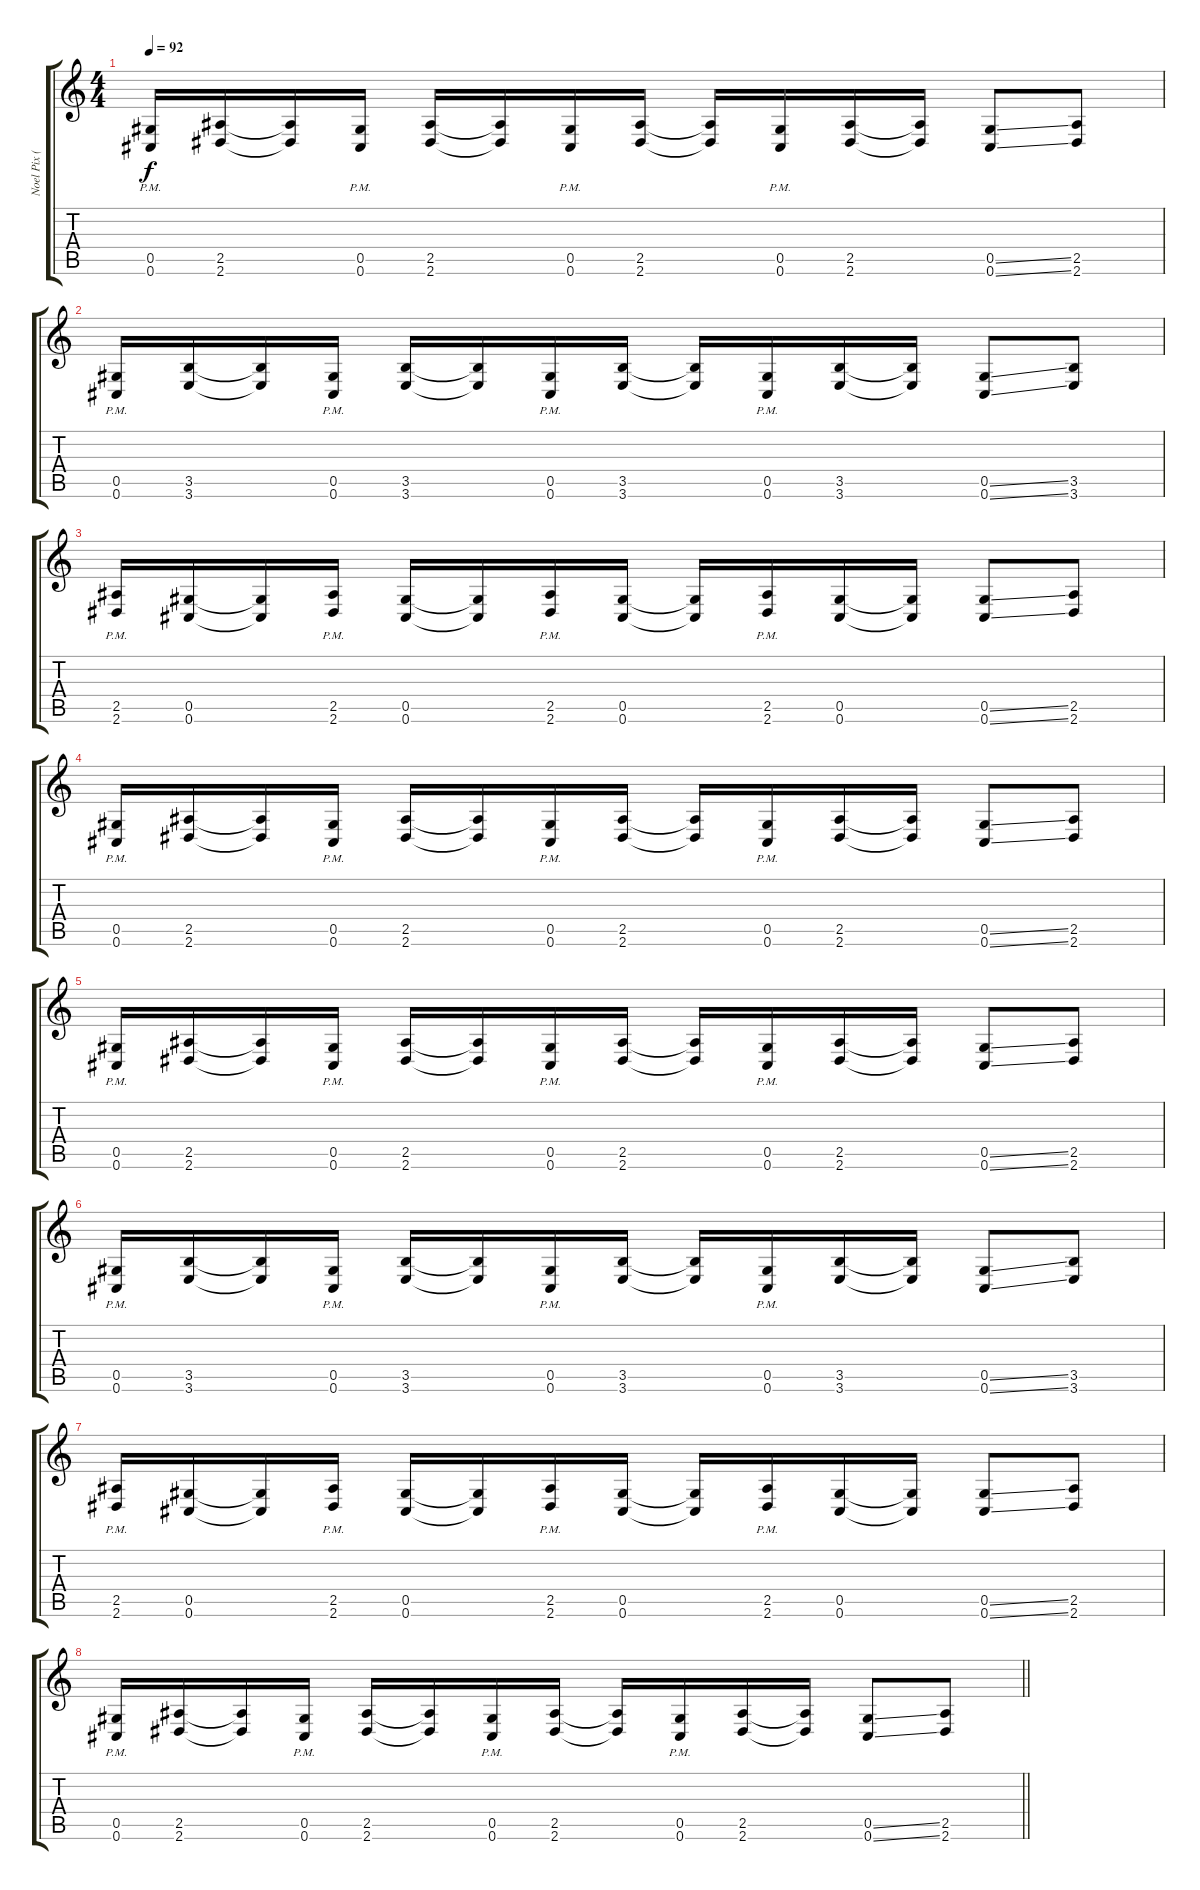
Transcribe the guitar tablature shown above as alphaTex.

\track ("Noel Pix ( Distortion guitar )" "Noel Pix (") {instrument distortionguitar}
\staff {score tabs}
\tuning (Eb4 Bb3 Gb3 Db3 Ab2 Db2) {hide}
\ts (4 4)
\tempo 92
\clef g2
\ks c
(0.5{pm} 0.6{pm}).16{dy f} (2.5 2.6).16 (2.5{t} 2.6{t}).16 (0.5{pm} 0.6{pm}).16 (2.5 2.6).16 (2.5{t} 2.6{t}).16 (0.5{pm} 0.6{pm}).16 (2.5 2.6).16 (2.5{t} 2.6{t}).16 (0.5{pm} 0.6{pm}).16 (2.5 2.6).16 (2.5{t} 2.6{t}).16 (0.5{ss} 0.6{ss}).8 (2.5 2.6).8 |
(0.5{pm} 0.6{pm}).16 (3.5 3.6).16 (3.5{t} 3.6{t}).16 (0.5{pm} 0.6{pm}).16 (3.5 3.6).16 (3.5{t} 3.6{t}).16 (0.5{pm} 0.6{pm}).16 (3.5 3.6).16 (3.5{t} 3.6{t}).16 (0.5{pm} 0.6{pm}).16 (3.5 3.6).16 (3.5{t} 3.6{t}).16 (0.5{ss} 0.6{ss}).8 (3.5 3.6).8 |
(2.5{pm} 2.6{pm}).16 (0.5 0.6).16 (0.5{t} 0.6{t}).16 (2.5{pm} 2.6{pm}).16 (0.5 0.6).16 (0.5{t} 0.6{t}).16 (2.5{pm} 2.6{pm}).16 (0.5 0.6).16 (0.5{t} 0.6{t}).16 (2.5{pm} 2.6{pm}).16 (0.5 0.6).16 (0.5{t} 0.6{t}).16 (0.5{ss} 0.6{ss}).8 (2.5 2.6).8 |
(0.5{pm} 0.6{pm}).16 (2.5 2.6).16 (2.5{t} 2.6{t}).16 (0.5{pm} 0.6{pm}).16 (2.5 2.6).16 (2.5{t} 2.6{t}).16 (0.5{pm} 0.6{pm}).16 (2.5 2.6).16 (2.5{t} 2.6{t}).16 (0.5{pm} 0.6{pm}).16 (2.5 2.6).16 (2.5{t} 2.6{t}).16 (0.5{ss} 0.6{ss}).8 (2.5 2.6).8 |
(0.5{pm} 0.6{pm}).16 (2.5 2.6).16 (2.5{t} 2.6{t}).16 (0.5{pm} 0.6{pm}).16 (2.5 2.6).16 (2.5{t} 2.6{t}).16 (0.5{pm} 0.6{pm}).16 (2.5 2.6).16 (2.5{t} 2.6{t}).16 (0.5{pm} 0.6{pm}).16 (2.5 2.6).16 (2.5{t} 2.6{t}).16 (0.5{ss} 0.6{ss}).8 (2.5 2.6).8 |
(0.5{pm} 0.6{pm}).16 (3.5 3.6).16 (3.5{t} 3.6{t}).16 (0.5{pm} 0.6{pm}).16 (3.5 3.6).16 (3.5{t} 3.6{t}).16 (0.5{pm} 0.6{pm}).16 (3.5 3.6).16 (3.5{t} 3.6{t}).16 (0.5{pm} 0.6{pm}).16 (3.5 3.6).16 (3.5{t} 3.6{t}).16 (0.5{ss} 0.6{ss}).8 (3.5 3.6).8 |
(2.5{pm} 2.6{pm}).16 (0.5 0.6).16 (0.5{t} 0.6{t}).16 (2.5{pm} 2.6{pm}).16 (0.5 0.6).16 (0.5{t} 0.6{t}).16 (2.5{pm} 2.6{pm}).16 (0.5 0.6).16 (0.5{t} 0.6{t}).16 (2.5{pm} 2.6{pm}).16 (0.5 0.6).16 (0.5{t} 0.6{t}).16 (0.5{ss} 0.6{ss}).8 (2.5 2.6).8 |
\barLineRight lightlight
(0.5{pm} 0.6{pm}).16 (2.5 2.6).16 (2.5{t} 2.6{t}).16 (0.5{pm} 0.6{pm}).16 (2.5 2.6).16 (2.5{t} 2.6{t}).16 (0.5{pm} 0.6{pm}).16 (2.5 2.6).16 (2.5{t} 2.6{t}).16 (0.5{pm} 0.6{pm}).16 (2.5 2.6).16 (2.5{t} 2.6{t}).16 (0.5{ss} 0.6{ss}).8 (2.5 2.6).8
